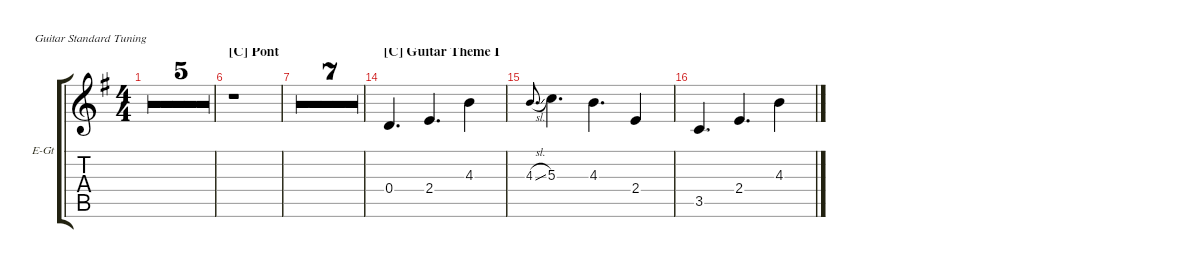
\defaultSystemsLayout 4
\hideDynamics
\bracketExtendMode groupsimilarinstruments
\firstSystemTrackNameOrientation horizontal
\otherSystemsTrackNameOrientation horizontal
\track ("Guitar II (solo)" "E-Gt") {multiBarRest instrument distortionguitar}
\staff {score tabs}
\tuning (E4 B3 G3 D3 A2 E2)
\ts (4 4)
\tempo 164
\clef g2
\scale 0
\ks eminor
r.1{dy ff} |
\scale 0
r.1 |
\scale 0
r.1 |
\scale 0
r.1 |
\scale 0
r.1 |
\section ("C" "Pont")
\scale
0.0828037 r.1 |
\scale 0
r.1 |
\scale 0
r.1 |
\scale 0
r.1 |
\scale 0
r.1 |
\scale 0
r.1 |
\scale 0
r.1 |
\scale 0
r.1 |
\section ("C" "Guitar Theme I")
0.4.4{d} 2.4.4{d} 4.3.4 |
4.3{sl}.8{d gr onbeat} 5.3.4{d} 4.3.4{d} 2.4.4 |
3.5.4{d} 2.4.4{d} 4.3.4
